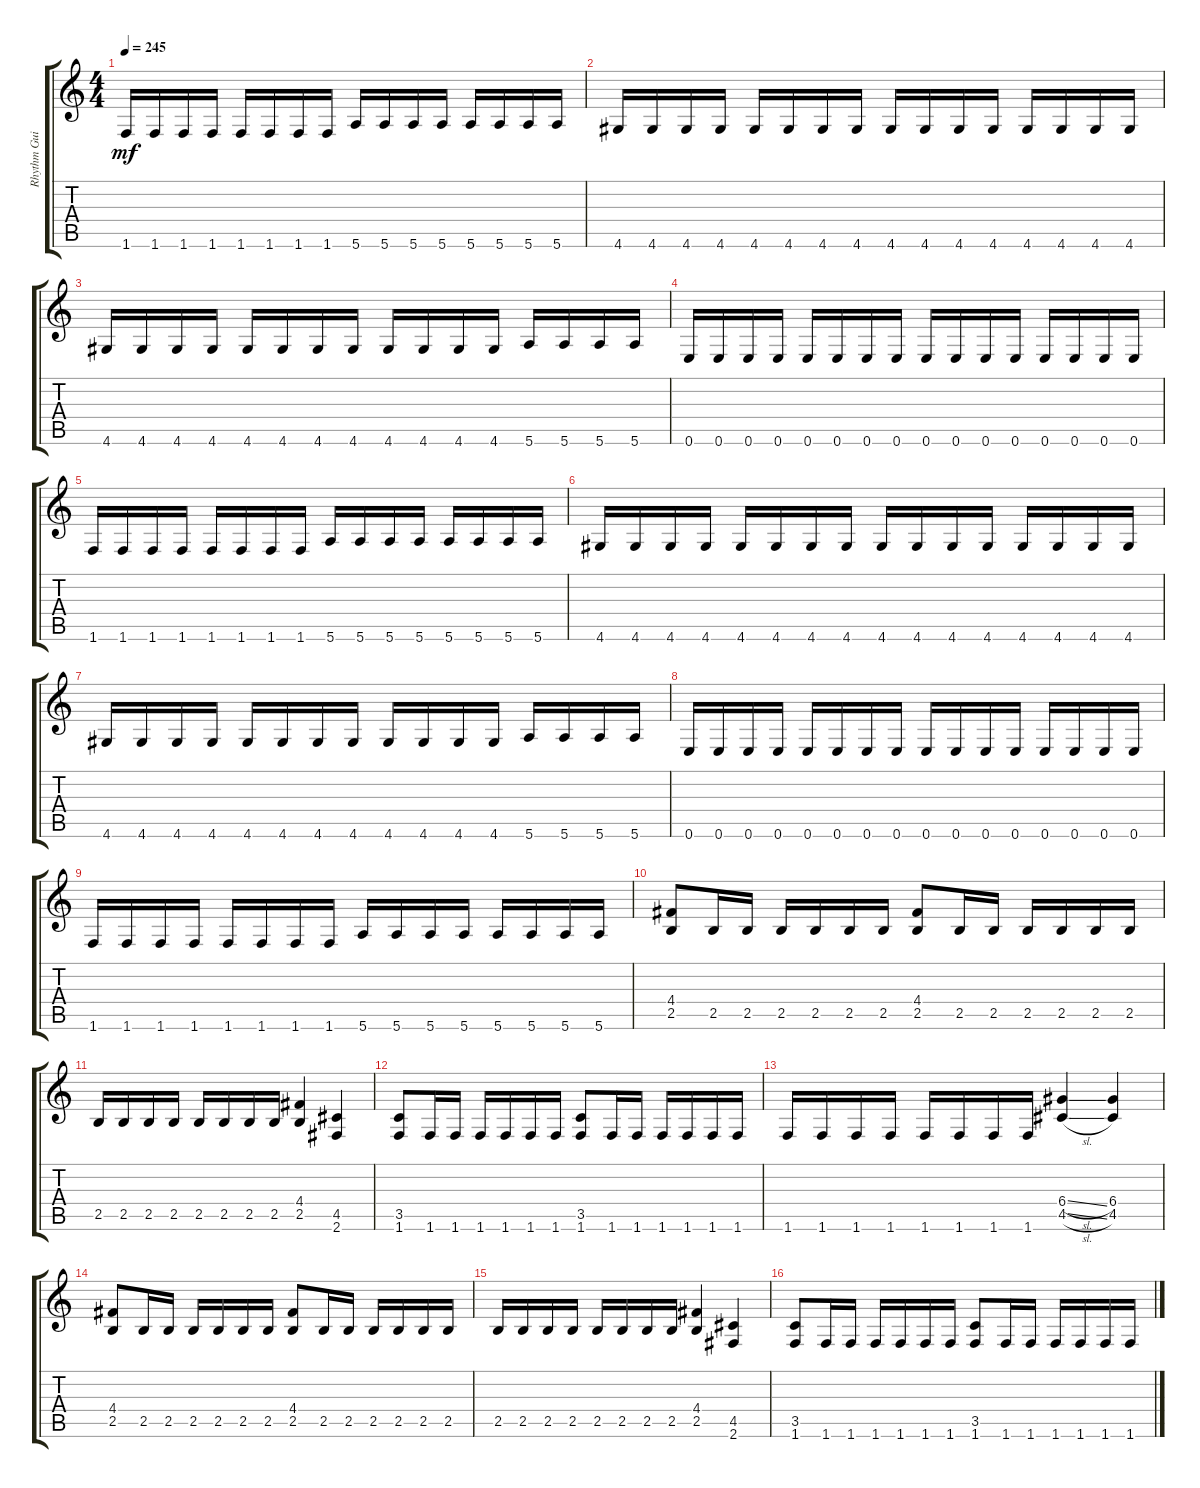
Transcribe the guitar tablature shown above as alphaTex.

\track ("Rhythm Guitar" "Rhythm Gui") {instrument distortionguitar}
\staff {score tabs}
\tuning (E4 B3 G3 D3 A2 E2) {hide}
\ts (4 4)
\tempo 245
\clef g2
\ks c
1.6.16{dy mf} 1.6.16 1.6.16 1.6.16 1.6.16 1.6.16 1.6.16 1.6.16 5.6.16 5.6.16 5.6.16 5.6.16 5.6.16 5.6.16 5.6.16 5.6.16 |
4.6.16 4.6.16 4.6.16 4.6.16 4.6.16 4.6.16 4.6.16 4.6.16 4.6.16 4.6.16 4.6.16 4.6.16 4.6.16 4.6.16 4.6.16 4.6.16 |
4.6.16 4.6.16 4.6.16 4.6.16 4.6.16 4.6.16 4.6.16 4.6.16 4.6.16 4.6.16 4.6.16 4.6.16 5.6.16 5.6.16 5.6.16 5.6.16 |
0.6.16 0.6.16 0.6.16 0.6.16 0.6.16 0.6.16 0.6.16 0.6.16 0.6.16 0.6.16 0.6.16 0.6.16 0.6.16 0.6.16 0.6.16 0.6.16 |
1.6.16 1.6.16 1.6.16 1.6.16 1.6.16 1.6.16 1.6.16 1.6.16 5.6.16 5.6.16 5.6.16 5.6.16 5.6.16 5.6.16 5.6.16 5.6.16 |
4.6.16 4.6.16 4.6.16 4.6.16 4.6.16 4.6.16 4.6.16 4.6.16 4.6.16 4.6.16 4.6.16 4.6.16 4.6.16 4.6.16 4.6.16 4.6.16 |
4.6.16 4.6.16 4.6.16 4.6.16 4.6.16 4.6.16 4.6.16 4.6.16 4.6.16 4.6.16 4.6.16 4.6.16 5.6.16 5.6.16 5.6.16 5.6.16 |
0.6.16 0.6.16 0.6.16 0.6.16 0.6.16 0.6.16 0.6.16 0.6.16 0.6.16 0.6.16 0.6.16 0.6.16 0.6.16 0.6.16 0.6.16 0.6.16 |
1.6.16 1.6.16 1.6.16 1.6.16 1.6.16 1.6.16 1.6.16 1.6.16 5.6.16 5.6.16 5.6.16 5.6.16 5.6.16 5.6.16 5.6.16 5.6.16 |
(4.4 2.5).8 2.5.16 2.5.16 2.5.16 2.5.16 2.5.16 2.5.16 (4.4 2.5).8 2.5.16 2.5.16 2.5.16 2.5.16 2.5.16 2.5.16 |
2.5.16 2.5.16 2.5.16 2.5.16 2.5.16 2.5.16 2.5.16 2.5.16 (4.4 2.5).4 (4.5 2.6).4 |
(3.5 1.6).8 1.6.16 1.6.16 1.6.16 1.6.16 1.6.16 1.6.16 (3.5 1.6).8 1.6.16 1.6.16 1.6.16 1.6.16 1.6.16 1.6.16 |
1.6.16 1.6.16 1.6.16 1.6.16 1.6.16 1.6.16 1.6.16 1.6.16 (6.4{sl} 4.5{sl}).4 (6.4 4.5).4 |
(4.4 2.5).8 2.5.16 2.5.16 2.5.16 2.5.16 2.5.16 2.5.16 (4.4 2.5).8 2.5.16 2.5.16 2.5.16 2.5.16 2.5.16 2.5.16 |
2.5.16 2.5.16 2.5.16 2.5.16 2.5.16 2.5.16 2.5.16 2.5.16 (4.4 2.5).4 (4.5 2.6).4 |
(3.5 1.6).8 1.6.16 1.6.16 1.6.16 1.6.16 1.6.16 1.6.16 (3.5 1.6).8 1.6.16 1.6.16 1.6.16 1.6.16 1.6.16 1.6.16
